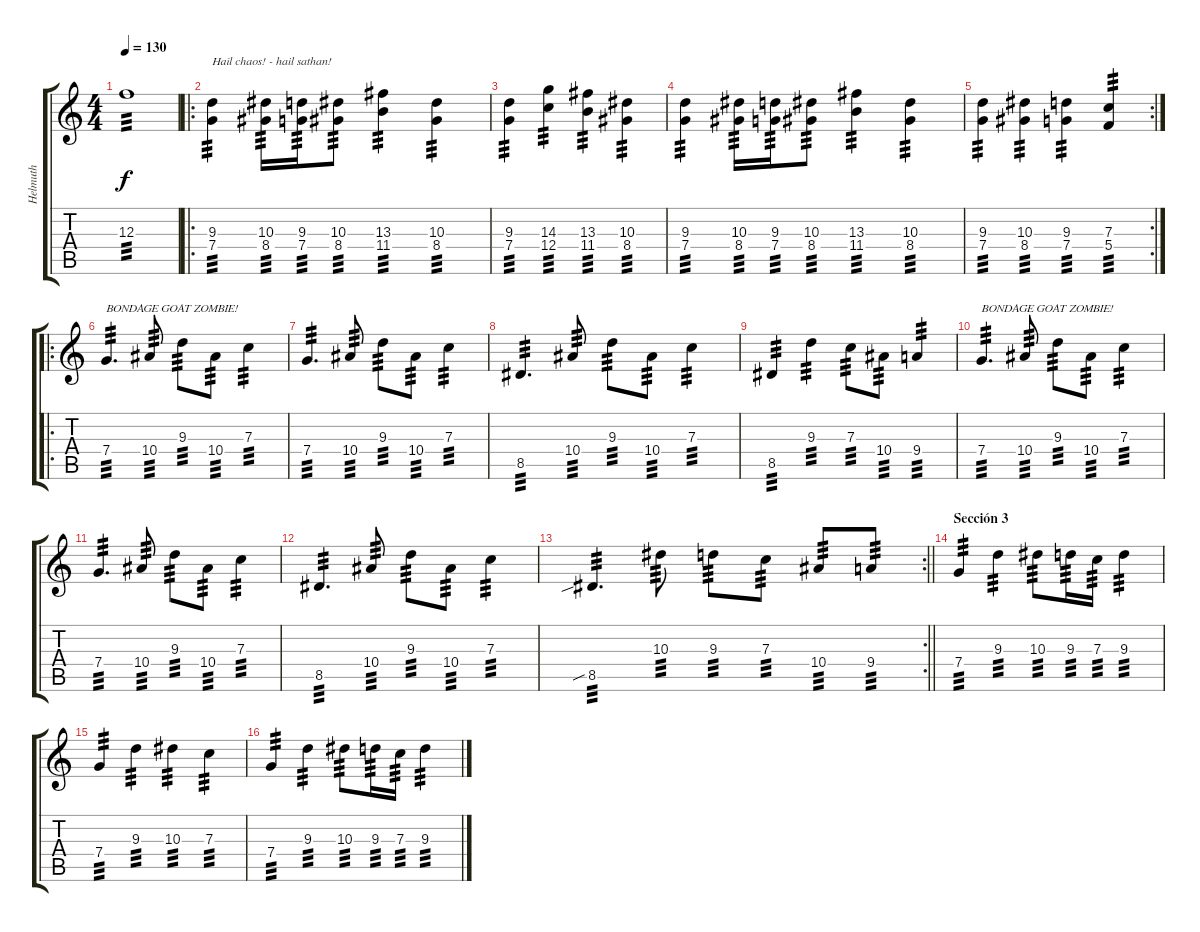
\track ("Helmuth" "Helmuth") {instrument distortionguitar}
\staff {score tabs}
\tuning (D4 A3 F3 C3 G2 D2) {hide}
\ts (4 4)
\tempo 130
\clef g2
\ks c
12.3.1{tp 3 dy f} |
\ro
(9.3 7.4).4{txt "Hail chaos! - hail sathan!" tp 3} (10.3 8.4).16{tp 3} (9.3 7.4).16{tp 3} (10.3 8.4).8{tp 3} (13.3 11.4).4{tp 3} (10.3 8.4).4{tp 3} |
(9.3 7.4).4{tp 3} (14.3 12.4).4{tp 3} (13.3 11.4).4{tp 3} (10.3 8.4).4{tp 3} |
(9.3 7.4).4{tp 3} (10.3 8.4).16{tp 3} (9.3 7.4).16{tp 3} (10.3 8.4).8{tp 3} (13.3 11.4).4{tp 3} (10.3 8.4).4{tp 3} |
\rc 2
(9.3 7.4).4{tp 3} (10.3 8.4).4{tp 3} (9.3 7.4).4{tp 3} (7.3 5.4).4{tp 3} |
\ro
7.4.4{d txt "BONDAGE GOAT ZOMBIE!" tp 3} 10.4.8{tp 3} 9.3.8{tp 3} 10.4.8{tp 3} 7.3.4{tp 3} |
7.4.4{d tp 3} 10.4.8{tp 3} 9.3.8{tp 3} 10.4.8{tp 3} 7.3.4{tp 3} |
8.5.4{d tp 3} 10.4.8{tp 3} 9.3.8{tp 3} 10.4.8{tp 3} 7.3.4{tp 3} |
8.5.4{tp 3} 9.3.4{tp 3} 7.3.8{tp 3} 10.4.8{tp 3} 9.4.4{tp 3} |
7.4.4{d txt "BONDAGE GOAT ZOMBIE!" tp 3} 10.4.8{tp 3} 9.3.8{tp 3} 10.4.8{tp 3} 7.3.4{tp 3} |
7.4.4{d tp 3} 10.4.8{tp 3} 9.3.8{tp 3} 10.4.8{tp 3} 7.3.4{tp 3} |
8.5.4{d tp 3} 10.4.8{tp 3} 9.3.8{tp 3} 10.4.8{tp 3} 7.3.4{tp 3} |
\rc 2
\barLineRight lightlight
8.5{sib}.4{d tp 3} 10.3.8{tp 3} 9.3.8{tp 3} 7.3.8{tp 3} 10.4.8{tp 3} 9.4.8{tp 3} |
\section ("" "Sección 3")
7.4.4{tp 3} 9.3.4{tp 3} 10.3.8{tp 3} 9.3.16{tp 3} 7.3.16{tp 3} 9.3.4{tp 3} |
7.4.4{tp 3} 9.3.4{tp 3} 10.3.4{tp 3} 7.3.4{tp 3} |
7.4.4{tp 3} 9.3.4{tp 3} 10.3.8{tp 3} 9.3.16{tp 3} 7.3.16{tp 3} 9.3.4{tp 3}
